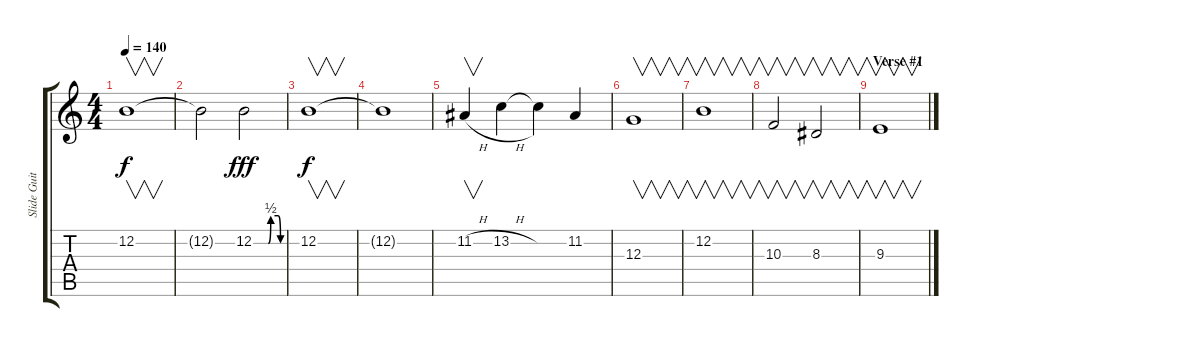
\track ("Slide Guitar 2" "Slide Guit") {instrument pad2warm}
\staff {score tabs}
\tuning (E4 B3 G3 D3 A2 E2) {hide}
\ts (4 4)
\tempo 140
\clef g2
\ks c
12.2.1{v dy f} |
12.2{t}.2 12.2{be (custom 0 0 30 0 35 2 50 2 55 0 60 0)}.2{dy fff} |
12.2.1{v dy f} |
12.2{t}.1 |
11.2{h}.4{v} 13.2{h}.4 13.2{t}.4 11.2.4 |
12.3.1{v} |
12.2.1{v} |
10.3.2{v} 8.3.2{v} |
\section ("" "Verse #1")
9.3.1{v}
